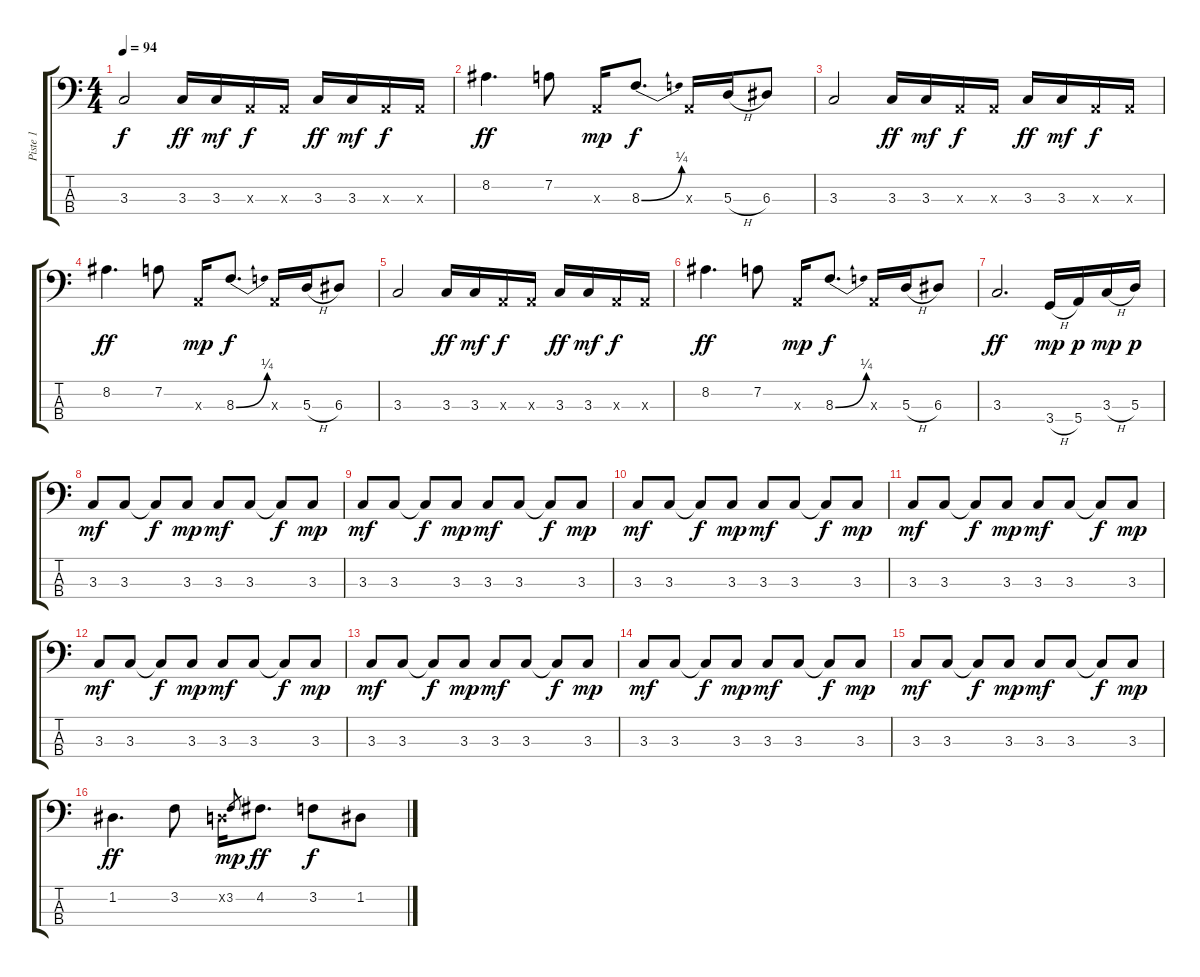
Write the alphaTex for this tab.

\track ("Piste 1" "Piste 1") {instrument electricbassfinger}
\staff {score tabs}
\tuning (G2 D2 A1 E1) {hide}
\ts (4 4)
\tempo 94
\clef f4
\ks c
3.3.2{dy f} 3.3.16{dy ff} 3.3.16{dy mf} 0.3{x}.16{dy f} 0.3{x}.16 3.3.16{dy ff} 3.3.16{dy mf} 0.3{x}.16{dy f} 0.3{x}.16 |
8.2.4{d dy ff} 7.2.8 0.3{x}.16{dy mp} 8.3{be (bend 0 0 60 1)}.8{d dy f} 0.3{x}.16 5.3{h}.16 6.3.8 |
3.3.2 3.3.16{dy ff} 3.3.16{dy mf} 0.3{x}.16{dy f} 0.3{x}.16 3.3.16{dy ff} 3.3.16{dy mf} 0.3{x}.16{dy f} 0.3{x}.16 |
8.2.4{d dy ff} 7.2.8 0.3{x}.16{dy mp} 8.3{be (bend 0 0 60 1)}.8{d dy f} 0.3{x}.16 5.3{h}.16 6.3.8 |
3.3.2 3.3.16{dy ff} 3.3.16{dy mf} 0.3{x}.16{dy f} 0.3{x}.16 3.3.16{dy ff} 3.3.16{dy mf} 0.3{x}.16{dy f} 0.3{x}.16 |
8.2.4{d dy ff} 7.2.8 0.3{x}.16{dy mp} 8.3{be (bend 0 0 60 1)}.8{d dy f} 0.3{x}.16 5.3{h}.16 6.3.8 |
3.3.2{d dy ff} 3.4{h}.16{dy mp} 5.4.16{dy p} 3.3{h}.16{dy mp} 5.3.16{dy p} |
3.3.8{dy mf} 3.3.8 3.3{t}.8{dy f} 3.3.8{dy mp} 3.3.8{dy mf} 3.3.8 3.3{t}.8{dy f} 3.3.8{dy mp} |
3.3.8{dy mf} 3.3.8 3.3{t}.8{dy f} 3.3.8{dy mp} 3.3.8{dy mf} 3.3.8 3.3{t}.8{dy f} 3.3.8{dy mp} |
3.3.8{dy mf} 3.3.8 3.3{t}.8{dy f} 3.3.8{dy mp} 3.3.8{dy mf} 3.3.8 3.3{t}.8{dy f} 3.3.8{dy mp} |
3.3.8{dy mf} 3.3.8 3.3{t}.8{dy f} 3.3.8{dy mp} 3.3.8{dy mf} 3.3.8 3.3{t}.8{dy f} 3.3.8{dy mp} |
3.3.8{dy mf} 3.3.8 3.3{t}.8{dy f} 3.3.8{dy mp} 3.3.8{dy mf} 3.3.8 3.3{t}.8{dy f} 3.3.8{dy mp} |
3.3.8{dy mf} 3.3.8 3.3{t}.8{dy f} 3.3.8{dy mp} 3.3.8{dy mf} 3.3.8 3.3{t}.8{dy f} 3.3.8{dy mp} |
3.3.8{dy mf} 3.3.8 3.3{t}.8{dy f} 3.3.8{dy mp} 3.3.8{dy mf} 3.3.8 3.3{t}.8{dy f} 3.3.8{dy mp} |
3.3.8{dy mf} 3.3.8 3.3{t}.8{dy f} 3.3.8{dy mp} 3.3.8{dy mf} 3.3.8 3.3{t}.8{dy f} 3.3.8{dy mp} |
1.2.4{d dy ff} 3.2.8 0.2{x}.16 3.2.8{gr dy mp} 4.2.8{d dy ff} 3.2.8{dy f} 1.2.8
